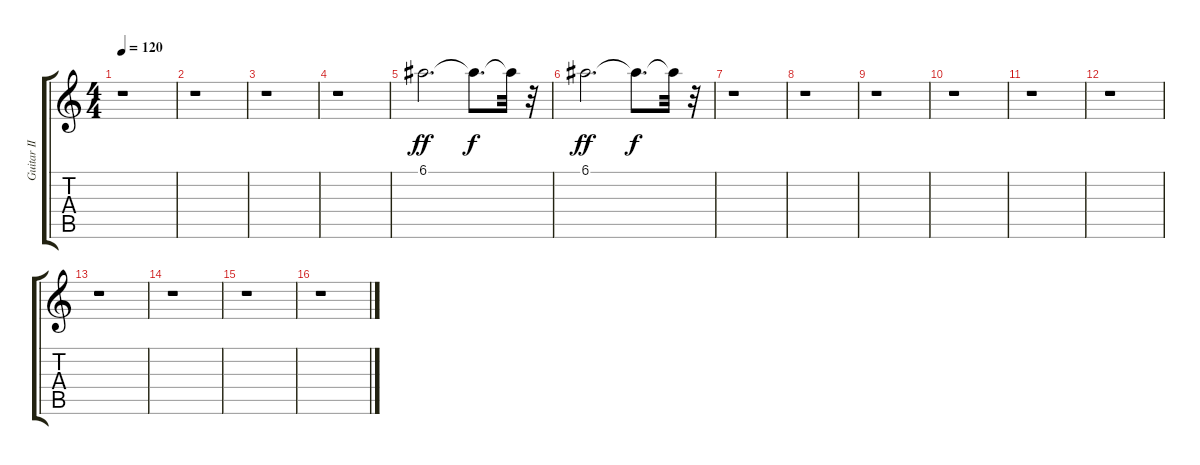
\track ("Guitar II" "Guitar II") {instrument overdrivenguitar}
\staff {score tabs}
\tuning (E4 B3 G3 D3 A2 E2) {hide}
\ts (4 4)
\tempo 120
\clef g2
\ks c
r.1{dy ff} |
r.1 |
r.1 |
r.1 |
6.1.2{d} 6.1{t}.8{d dy f} 6.1{t}.32 r.32 |
6.1.2{d dy ff} 6.1{t}.8{d dy f} 6.1{t}.32 r.32 |
r.1 |
r.1 |
r.1 |
r.1 |
r.1 |
r.1 |
r.1 |
r.1 |
r.1 |
r.1
